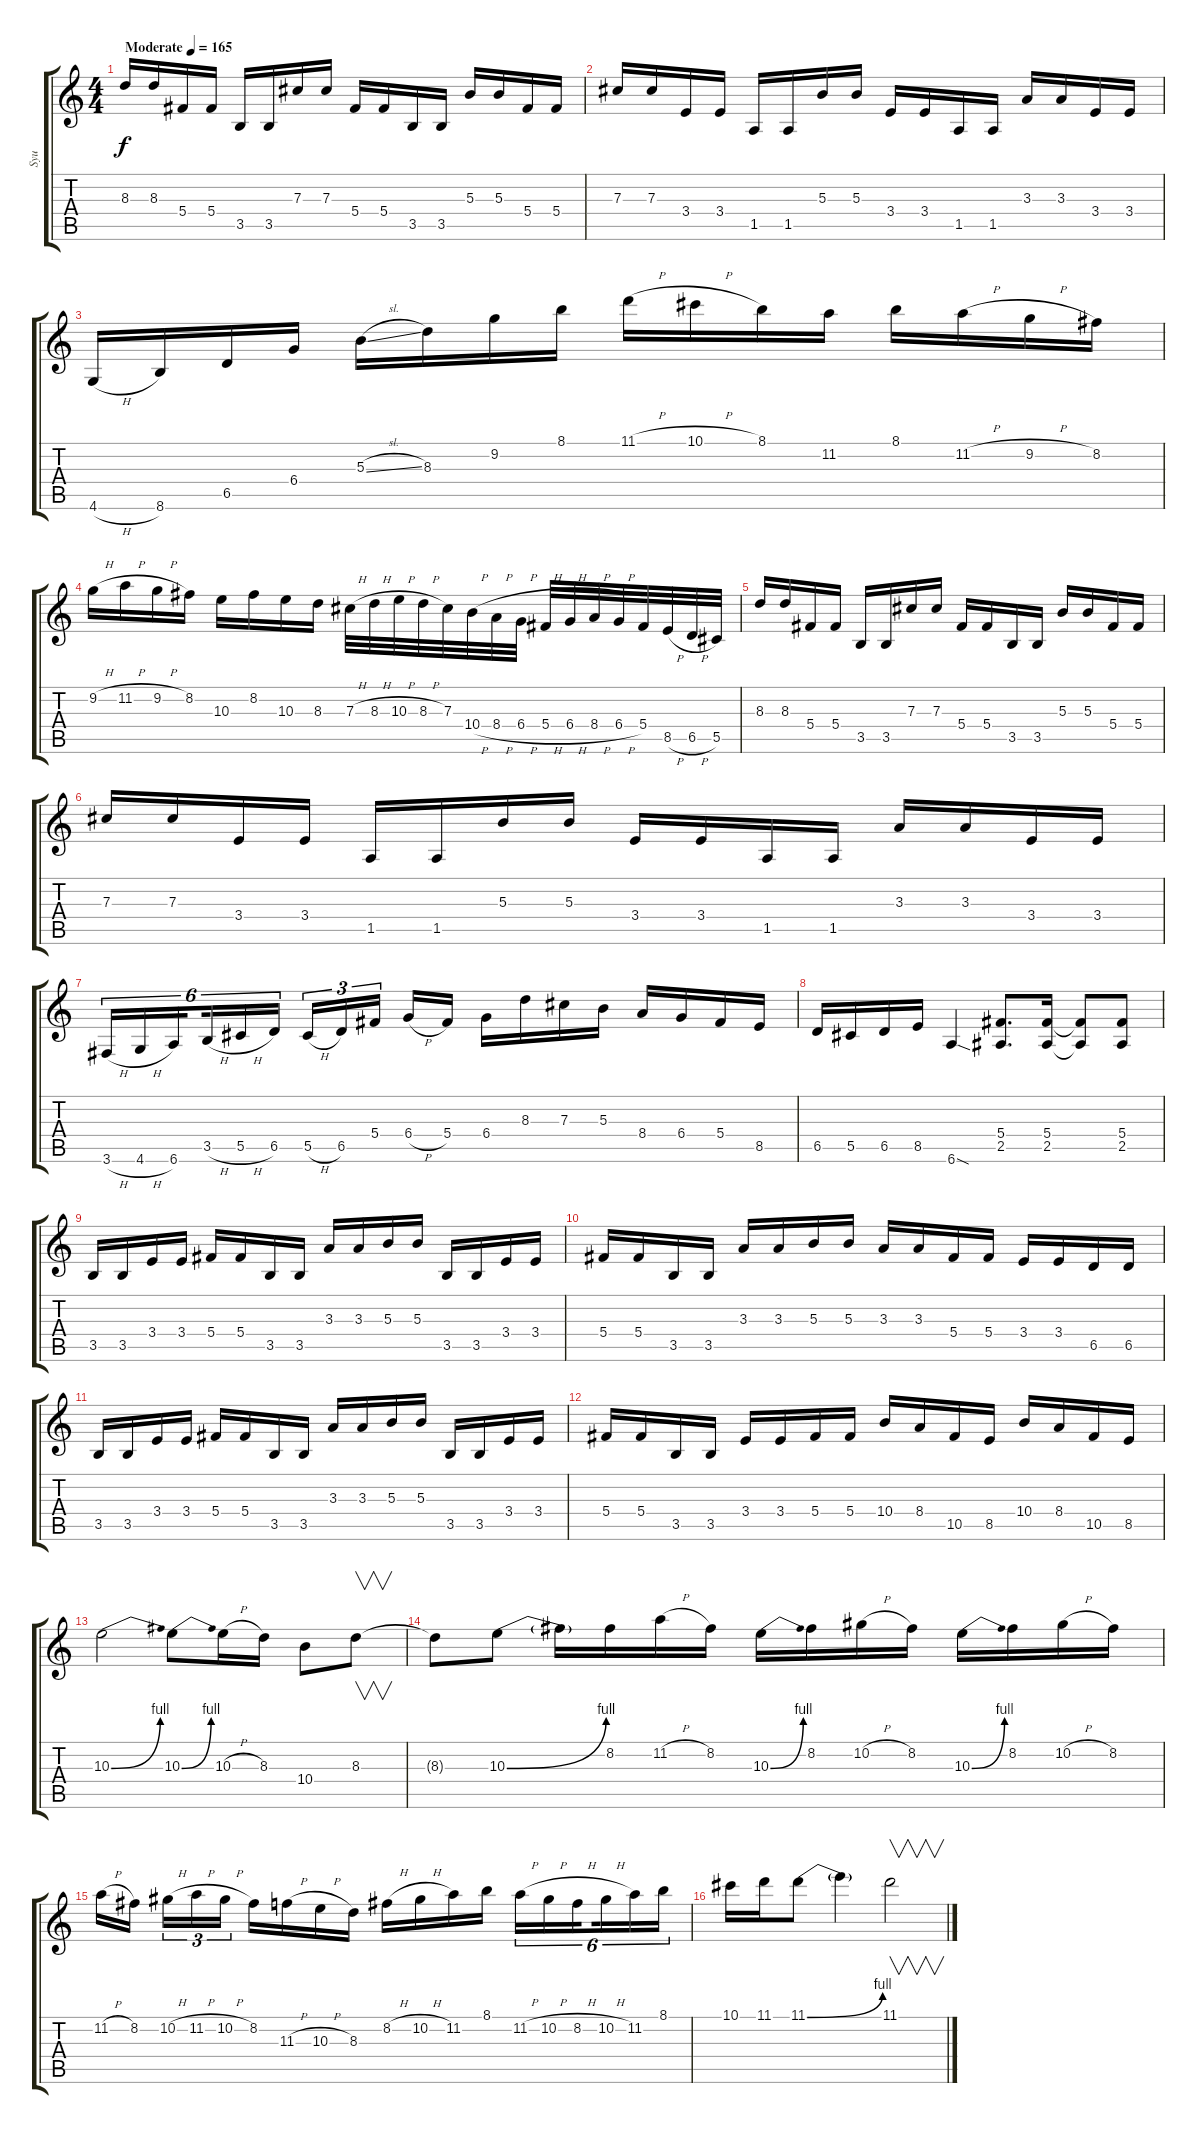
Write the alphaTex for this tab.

\track ("Syu" "Syu") {instrument distortionguitar}
\staff {score tabs}
\tuning (Eb4 Bb3 Gb3 Db3 Ab2 Eb2) {hide}
\ts (4 4)
\tempo (165 "Moderate")
\clef g2
\ks c
8.3.16{dy f instrument distortionguitar} 8.3.16 5.4.16 5.4.16 3.5.16 3.5.16 7.3.16 7.3.16 5.4.16 5.4.16 3.5.16 3.5.16 5.3.16 5.3.16 5.4.16 5.4.16 |
7.3.16 7.3.16 3.4.16 3.4.16 1.5.16 1.5.16 5.3.16 5.3.16 3.4.16 3.4.16 1.5.16 1.5.16 3.3.16 3.3.16 3.4.16 3.4.16 |
4.6{h}.16 8.6.16 6.5.16 6.4.16 5.3{sl}.16 8.3.16 9.2.16 8.1.16 11.1{h}.16 10.1{h}.16 8.1.16 11.2.16 8.1.16 11.2{h}.16 9.2{h}.16 8.2.16 |
9.2{h}.16 11.2{h}.16 9.2{h}.16 8.2.16 10.3.16 8.2.16 10.3.16 8.3.16 7.3{h}.32 8.3{h}.32 10.3{h}.32 8.3{h}.32 7.3.32 10.4{h}.32 8.4{h}.32 6.4{h}.32 5.4{h}.32 6.4{h}.32 8.4{h}.32 6.4{h}.32 5.4.32 8.5{h}.32 6.5{h}.32 5.5.32 |
8.3.16 8.3.16 5.4.16 5.4.16 3.5.16 3.5.16 7.3.16 7.3.16 5.4.16 5.4.16 3.5.16 3.5.16 5.3.16 5.3.16 5.4.16 5.4.16 |
7.3.16 7.3.16 3.4.16 3.4.16 1.5.16 1.5.16 5.3.16 5.3.16 3.4.16 3.4.16 1.5.16 1.5.16 3.3.16 3.3.16 3.4.16 3.4.16 |
3.6{h}.16{tu (6 4)} 4.6{h}.16{tu (6 4)} 6.6.16{tu (6 4) beam splitsecondary} 3.5{h}.16{tu (6 4)} 5.5{h}.16{tu (6 4)} 6.5.16{tu (6 4)} 5.5{h}.16{tu (3 2)} 6.5.16{tu (3 2)} 5.4.16{tu (3 2) beam splitsecondary} 6.4{h}.16 5.4.16 6.4.16 8.3.16 7.3.16 5.3.16 8.4.16 6.4.16 5.4.16 8.5.16 |
6.5.16 5.5.16 6.5.16 8.5.16 6.6{sod}.4 (5.4 2.5).8{d} (5.4 2.5).16 (5.4{t} 2.5{t}).8 (5.4 2.5).8 |
3.5.16 3.5.16 3.4.16 3.4.16 5.4.16 5.4.16 3.5.16 3.5.16 3.3.16 3.3.16 5.3.16 5.3.16 3.5.16 3.5.16 3.4.16 3.4.16 |
5.4.16 5.4.16 3.5.16 3.5.16 3.3.16 3.3.16 5.3.16 5.3.16 3.3.16 3.3.16 5.4.16 5.4.16 3.4.16 3.4.16 6.5.16 6.5.16 |
3.5.16 3.5.16 3.4.16 3.4.16 5.4.16 5.4.16 3.5.16 3.5.16 3.3.16 3.3.16 5.3.16 5.3.16 3.5.16 3.5.16 3.4.16 3.4.16 |
5.4.16 5.4.16 3.5.16 3.5.16 3.4.16 3.4.16 5.4.16 5.4.16 10.4.16 8.4.16 10.5.16 8.5.16 10.4.16 8.4.16 10.5.16 8.5.16 |
10.3{be (bend 0 0 60 4)}.2 10.3{be (bend 0 0 60 4)}.8 10.3{h}.16 8.3.16 10.4.8 8.3.8{v} |
8.3{t}.8 10.3{be (bend 0 0 60 4)}.8 10.3{t}.16 8.2.16 11.2{h}.16 8.2.16 10.3{be (bend 0 0 60 4)}.16 8.2.16 10.2{h}.16 8.2.16 10.3{be (bend 0 0 60 4)}.16 8.2.16 10.2{h}.16 8.2.16 |
11.2{h}.16 8.2.16{beam splitsecondary} 10.2{h}.16{tu (3 2)} 11.2{h}.16{tu (3 2)} 10.2{h}.16{tu (3 2)} 8.2.16 11.3{h}.16 10.3{h}.16 8.3.16 8.2{h}.16 10.2{h}.16 11.2.16 8.1.16 11.2{h}.16{tu (6 4)} 10.2{h}.16{tu (6 4)} 8.2{h}.16{tu (6 4) beam splitsecondary} 10.2{h}.16{tu (6 4)} 11.2.16{tu (6 4)} 8.1.16{tu (6 4)} |
10.1.16 11.1.16 11.1{be (bend 0 0 60 4)}.8 11.1{t}.4 11.1.2{v}
